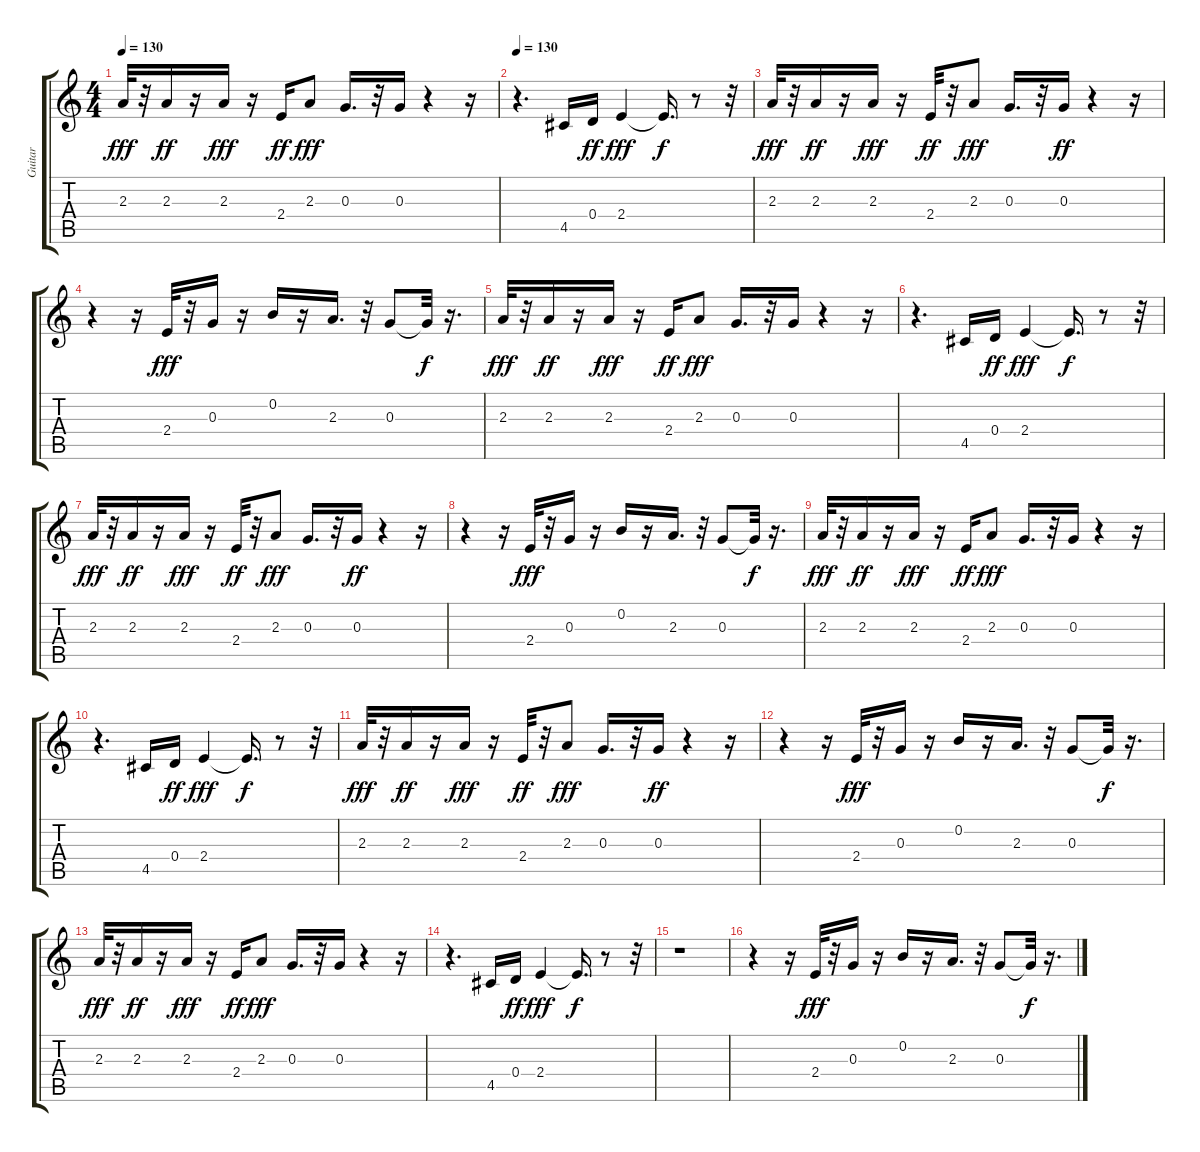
\track ("Guitar" "Guitar") {instrument electricguitarclean}
\staff {score tabs}
\tuning (E4 B3 G3 D3 A2 E2) {hide}
\ts (4 4)
\tempo 130
\clef g2
\ks c
2.3.32{dy fff} r.32 2.3.16{dy ff} r.16 2.3.16{dy fff} r.16 2.4.16{dy ff} 2.3.8{dy fff} 0.3.16{d} r.32 0.3.16 r.4 r.16 |
\tempo 130
r.4{d} 4.5.16 0.4.16{dy ff} 2.4.4{dy fff} 2.4{t}.16{d dy f} r.8 r.32 |
2.3.32{dy fff} r.32 2.3.16{dy ff} r.16 2.3.16{dy fff} r.16 2.4.32{dy ff} r.32 2.3.8{dy fff} 0.3.16{d} r.32 0.3.16{dy ff} r.4 r.16 |
r.4 r.16 2.4.32{dy fff} r.32 0.3.16 r.16 0.2.16 r.16 2.3.16{d} r.32 0.3.8 0.3{t}.32{dy f} r.16{d} |
2.3.32{dy fff} r.32 2.3.16{dy ff} r.16 2.3.16{dy fff} r.16 2.4.16{dy ff} 2.3.8{dy fff} 0.3.16{d} r.32 0.3.16 r.4 r.16 |
r.4{d} 4.5.16 0.4.16{dy ff} 2.4.4{dy fff} 2.4{t}.16{d dy f} r.8 r.32 |
2.3.32{dy fff} r.32 2.3.16{dy ff} r.16 2.3.16{dy fff} r.16 2.4.32{dy ff} r.32 2.3.8{dy fff} 0.3.16{d} r.32 0.3.16{dy ff} r.4 r.16 |
r.4 r.16 2.4.32{dy fff} r.32 0.3.16 r.16 0.2.16 r.16 2.3.16{d} r.32 0.3.8 0.3{t}.32{dy f} r.16{d} |
2.3.32{dy fff} r.32 2.3.16{dy ff} r.16 2.3.16{dy fff} r.16 2.4.16{dy ff} 2.3.8{dy fff} 0.3.16{d} r.32 0.3.16 r.4 r.16 |
r.4{d} 4.5.16 0.4.16{dy ff} 2.4.4{dy fff} 2.4{t}.16{d dy f} r.8 r.32 |
2.3.32{dy fff} r.32 2.3.16{dy ff} r.16 2.3.16{dy fff} r.16 2.4.32{dy ff} r.32 2.3.8{dy fff} 0.3.16{d} r.32 0.3.16{dy ff} r.4 r.16 |
r.4 r.16 2.4.32{dy fff} r.32 0.3.16 r.16 0.2.16 r.16 2.3.16{d} r.32 0.3.8 0.3{t}.32{dy f} r.16{d} |
2.3.32{dy fff} r.32 2.3.16{dy ff} r.16 2.3.16{dy fff} r.16 2.4.16{dy ff} 2.3.8{dy fff} 0.3.16{d} r.32 0.3.16 r.4 r.16 |
r.4{d} 4.5.16 0.4.16{dy ff} 2.4.4{dy fff} 2.4{t}.16{d dy f} r.8 r.32 |
r.1 |
r.4 r.16 2.4.32{dy fff} r.32 0.3.16 r.16 0.2.16 r.16 2.3.16{d} r.32 0.3.8 0.3{t}.32{dy f} r.16{d}
